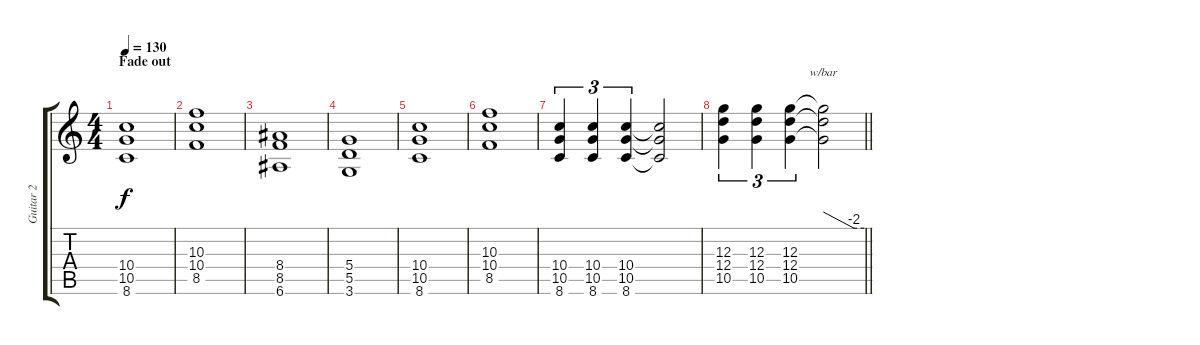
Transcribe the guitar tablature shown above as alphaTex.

\track ("Guitar 2" "Guitar 2") {instrument distortionguitar}
\staff {score tabs}
\tuning (E4 B3 G3 D3 A2 E2) {hide}
\ts (4 4)
\section ("" "Fade out")
\tempo 130
\clef g2
\ks c
(10.4 10.5 8.6).1{dy f volume 8} |
(10.3 10.4 8.5).1 |
(8.4 8.5 6.6).1 |
(5.4 5.5 3.6).1 |
(10.4 10.5 8.6).1{volume 0} |
(10.3 10.4 8.5).1 |
(10.4 10.5 8.6).4{tu (3 2)} (10.4 10.5 8.6).4{tu (3 2)} (10.4 10.5 8.6).4{tu (3 2)} (10.4{t} 10.5{t} 8.6{t}).2 |
\barLineRight lightlight
(12.3 12.4 10.5).4{tu (3 2)} (12.3 12.4 10.5).4{tu (3 2)} (12.3 12.4 10.5).4{tu (3 2)} (12.3{t} 12.4{t} 10.5{t}).2{tbe (custom default 0 0 45 -8 60 -8)}
